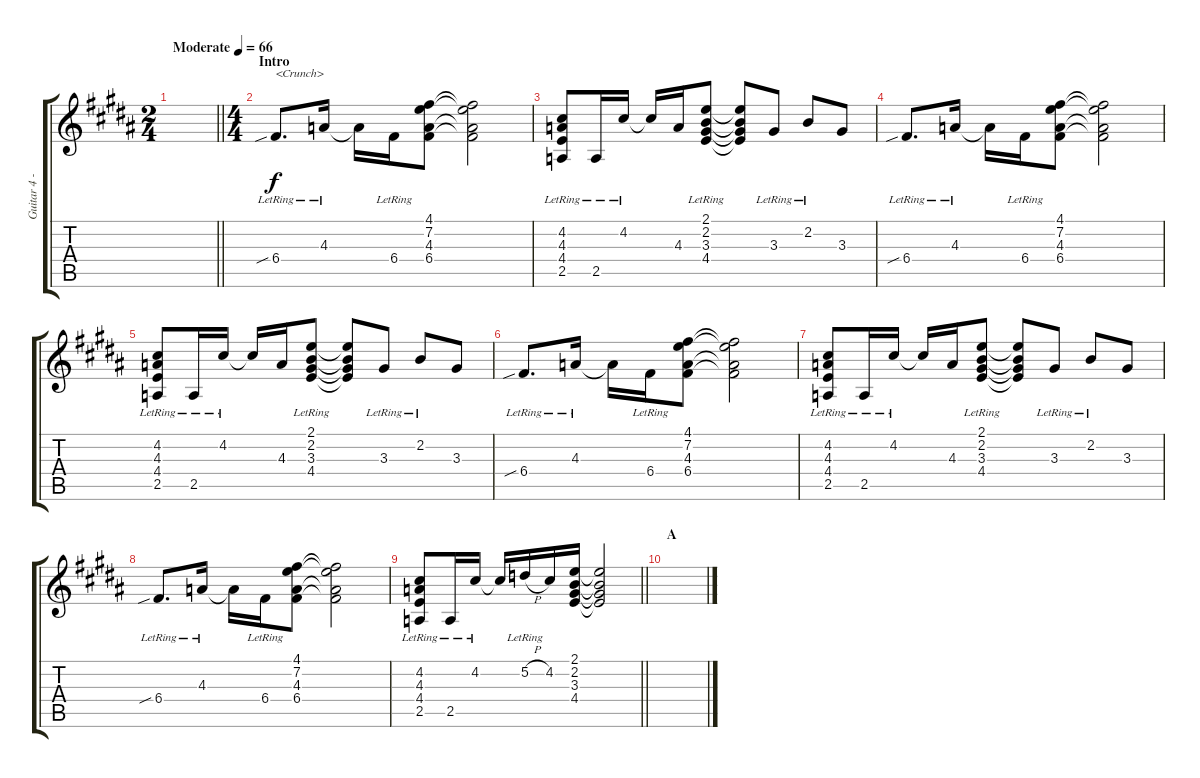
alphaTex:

\track ("Guitar 4 - Aoi" "Guitar 4 -") {instrument distortionguitar}
\staff {score tabs}
\tuning (D4 A3 F3 C3 G2 D2) {hide}
\ts (2 4)
\tempo (66 "Moderate")
\clef g2
\barLineRight lightlight
\ks b
|
\ts (4 4)
\section ("" "Intro")
6.4{sib lr}.8{d txt "<Crunch>" instrument overdrivenguitar} 4.3{lr}.16 4.3{t}.16 6.4{lr}.16 (4.1 7.2 4.3 6.4).8 (4.1{t} 7.2{t} 4.3{t} 6.4{t}).2 |
(4.2{lr} 4.3{lr} 4.4{lr} 2.5{lr}).8 2.5{lr}.16 4.2{lr}.16 4.2{t}.16 4.3.16 (2.1{lr} 2.2{lr} 3.3{lr} 4.4{lr}).8 (2.1{t} 2.2{t} 3.3{t} 4.4{t}).8 3.3{lr}.8 2.2{lr}.8 3.3.8 |
6.4{sib lr}.8{d} 4.3{lr}.16 4.3{t}.16 6.4{lr}.16 (4.1 7.2 4.3 6.4).8 (4.1{t} 7.2{t} 4.3{t} 6.4{t}).2 |
(4.2{lr} 4.3{lr} 4.4{lr} 2.5{lr}).8 2.5{lr}.16 4.2{lr}.16 4.2{t}.16 4.3.16 (2.1{lr} 2.2{lr} 3.3{lr} 4.4{lr}).8 (2.1{t} 2.2{t} 3.3{t} 4.4{t}).8 3.3{lr}.8 2.2{lr}.8 3.3.8 |
6.4{sib lr}.8{d} 4.3{lr}.16 4.3{t}.16 6.4{lr}.16 (4.1 7.2 4.3 6.4).8 (4.1{t} 7.2{t} 4.3{t} 6.4{t}).2 |
(4.2{lr} 4.3{lr} 4.4{lr} 2.5{lr}).8 2.5{lr}.16 4.2{lr}.16 4.2{t}.16 4.3.16 (2.1{lr} 2.2{lr} 3.3{lr} 4.4{lr}).8 (2.1{t} 2.2{t} 3.3{t} 4.4{t}).8 3.3{lr}.8 2.2{lr}.8 3.3.8 |
6.4{sib lr}.8{d} 4.3{lr}.16 4.3{t}.16 6.4{lr}.16 (4.1 7.2 4.3 6.4).8 (4.1{t} 7.2{t} 4.3{t} 6.4{t}).2 |
\barLineRight lightlight
(4.2{lr} 4.3{lr} 4.4{lr} 2.5{lr}).8 2.5{lr}.16 4.2{lr}.16 4.2{t}.16 5.2{h lr}.16 4.2.16 (2.1 2.2 3.3 4.4).16 (2.1{t} 2.2{t} 3.3{t} 4.4{t}).2 |
\section ("" "A")
